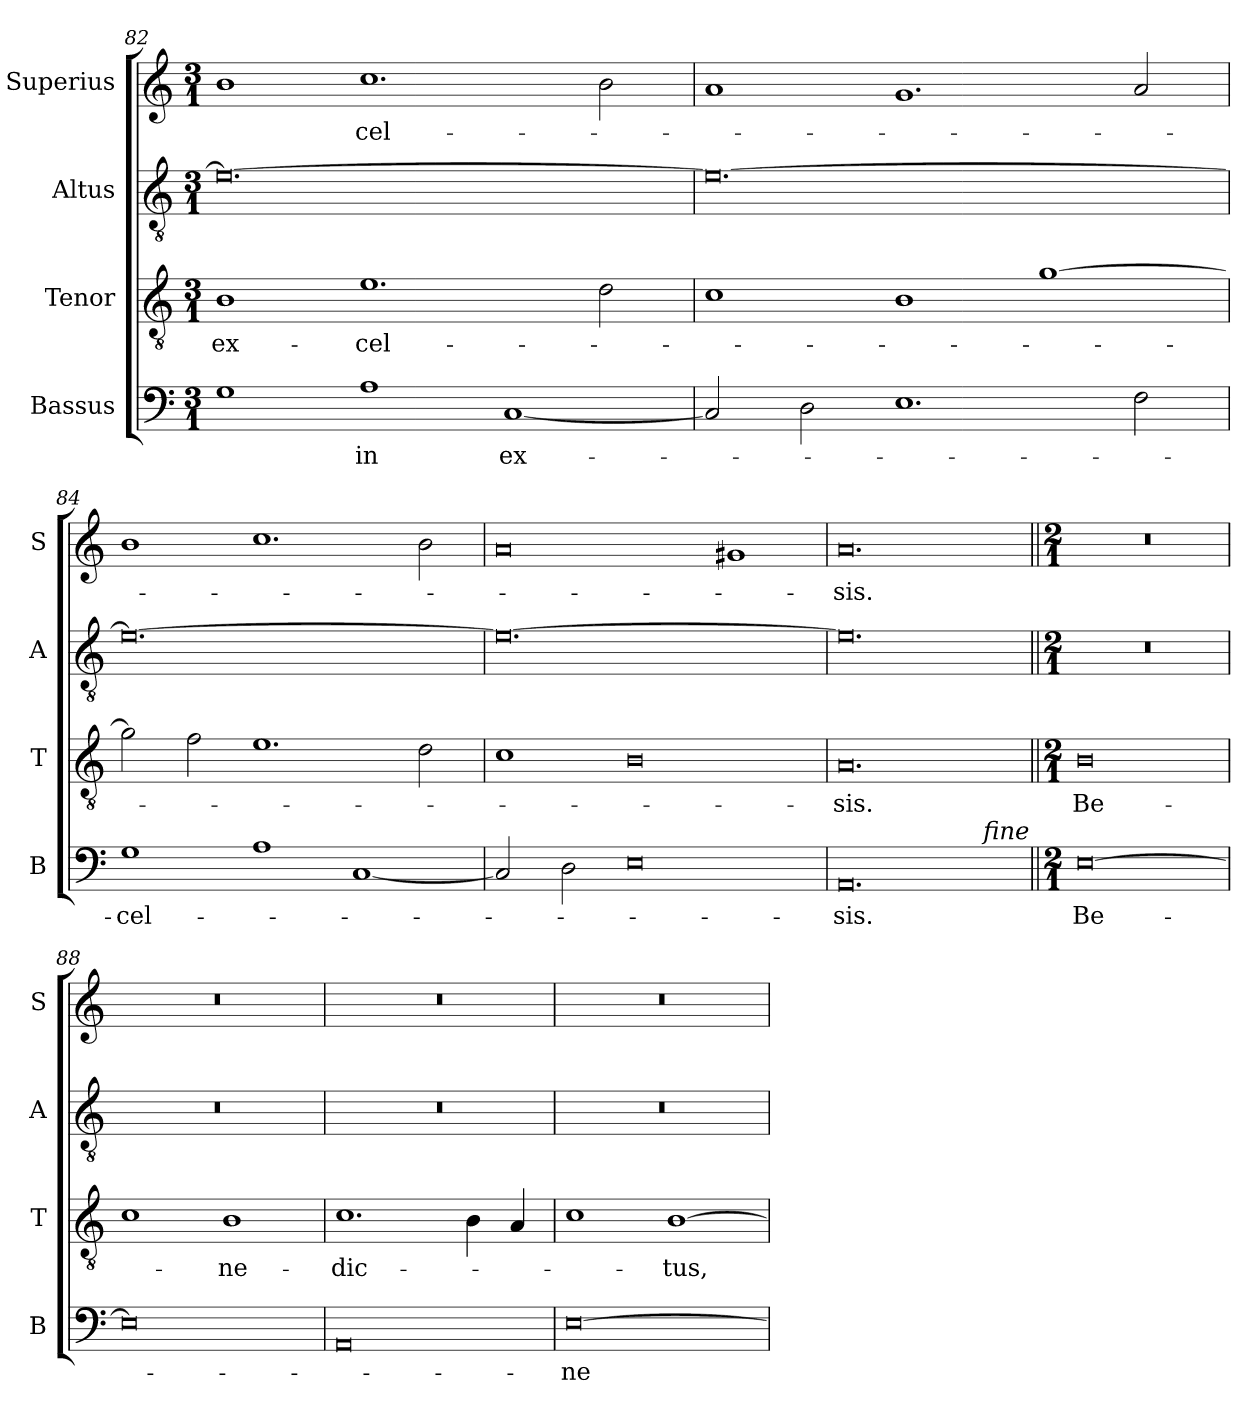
**kern	**text	**kern	**text	**kern	**kern	**text
*part4	*part4	*part3	*part3	*part2	*part1	*part1
*staff4	*staff4	*staff3	*staff3	*staff2	*staff1	*staff1
*I"Bassus	*	*I"Tenor	*	*I"Altus	*I"Superius	*
*I'B	*	*I'T	*	*I'A	*I'S	*
*clefF4	*	*clefGv2	*	*clefGv2	*clefG2	*
*k[]	*	*k[]	*	*k[]	*k[]	*
*M3/1	*	*M3/1	*	*M3/1	*M3/1	*
=82	=82	=82	=82	=82	=82	=82
1G	.	1B	ex-	0.e_	1b	.
1A	in	1.e	-cel-	.	1.cc	-cel-
[1C	ex-	.	.	.	.	.
.	.	2d\	.	.	2b\	.
=83	=83	=83	=83	=83	=83	=83
2C/]	.	1c	.	0.e_	1a	.
2D\	.	.	.	.	.	.
1.E	.	1B	.	.	1.g	.
.	.	[1g	.	.	.	.
2F\	.	.	.	.	2a/	.
=84	=84	=84	=84	=84	=84	=84
1G	-cel-	2g\]	.	0.e_	1b	.
.	.	2f\	.	.	.	.
1A	.	1.e	.	.	1.cc	.
[1C	.	.	.	.	.	.
.	.	2d\	.	.	2b\	.
=85	=85	=85	=85	=85	=85	=85
2C/]	.	1c	.	0.e_	0a	.
2D\	.	.	.	.	.	.
0E	.	0B	.	.	.	.
.	.	.	.	.	1g#X	.
=86	=86	=86	=86	=86	=86	=86
0.AA/	-sis.	0.A/	-sis.	0.e]	0.a/	-sis.
!LO:TX:a:i:rj:t=fine	!	!	!	!	!	!
!!LO:LB:g=z
=87||	=87||	=87||	=87||	=87||	=87||	=87||
*M2/1	*	*M2/1	*	*M2/1	*M2/1	*
[0E	Be-	0B	Be-	0r	0r	.
=88	=88	=88	=88	=88	=88	=88
0E]	.	1c	.	0r	0r	.
.	.	1B	-ne-	.	.	.
=89	=89	=89	=89	=89	=89	=89
0AA	.	1.c	-dic-	0r	0r	.
.	.	4B\	.	.	.	.
.	.	4A/	.	.	.	.
=90	=90	=90	=90	=90	=90	=90
[0E	-ne-	1c	.	0r	0r	.
.	.	[1B	-tus,	.	.	.
=	=	=	=	=	=	=
*-	*-	*-	*-	*-	*-	*-
